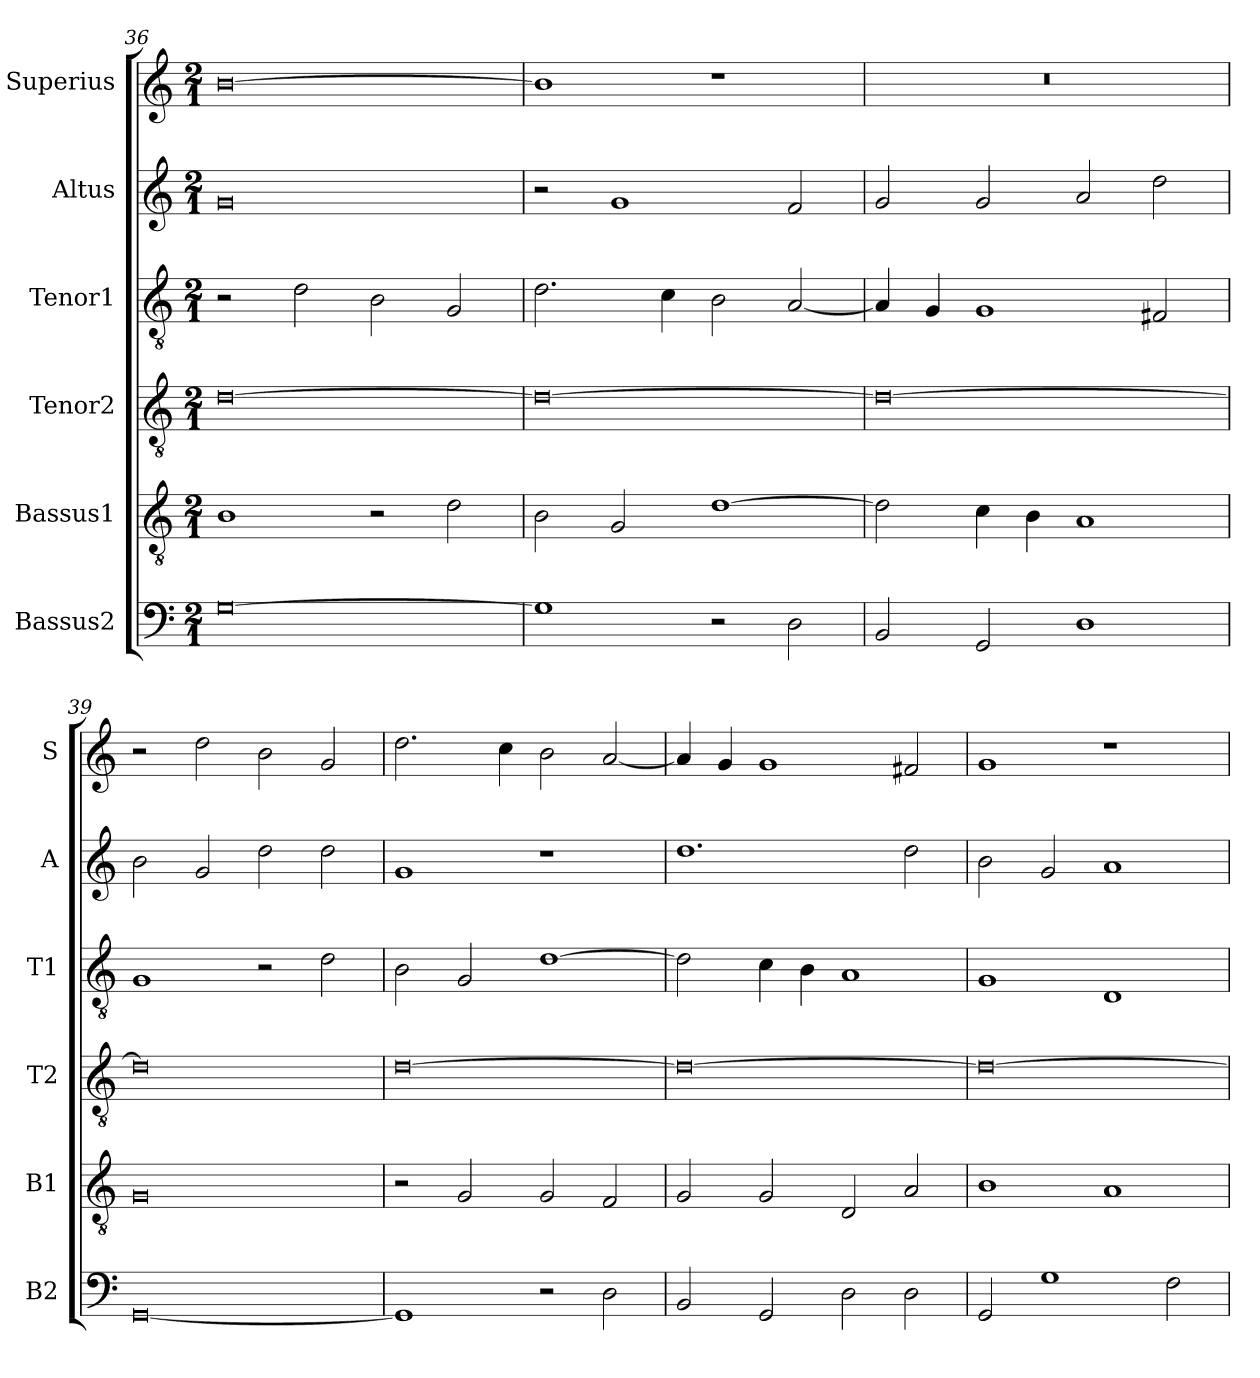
**kern	**kern	**kern	**kern	**kern	**kern
*part6	*part5	*part4	*part3	*part2	*part1
*staff6	*staff5	*staff4	*staff3	*staff2	*staff1
*I"Bassus2	*I"Bassus1	*I"Tenor2	*I"Tenor1	*I"Altus	*I"Superius
*I'B2	*I'B1	*I'T2	*I'T1	*I'A	*I'S
*clefF4	*clefGv2	*clefGv2	*clefGv2	*clefG2	*clefG2
*k[]	*k[]	*k[]	*k[]	*k[]	*k[]
*M2/1	*M2/1	*M2/1	*M2/1	*M2/1	*M2/1
=36	=36	=36	=36	=36	=36
[0G	1B	[0d	2r	0g	[0b
.	.	.	2d\	.	.
.	2r	.	2B\	.	.
.	2d\	.	2G/	.	.
=37	=37	=37	=37	=37	=37
1G]	2B\	0d_	2.d\	2r	1b]
.	2G/	.	.	1g	.
.	.	.	4c\	.	.
2r	[1d	.	2B\	.	1r
2D\	.	.	[2A/	2f/	.
=38	=38	=38	=38	=38	=38
2BB/	2d\]	0d_	4A/]	2g/	0r
.	.	.	4G/	.	.
2GG/	4c\	.	1G	2g/	.
.	4B\	.	.	.	.
1D	1A	.	.	2a/	.
.	.	.	2F#X/	2dd\	.
=39	=39	=39	=39	=39	=39
[0GG	0G	0d]	1G	2b\	2r
.	.	.	.	2g/	2dd\
.	.	.	2r	2dd\	2b\
.	.	.	2d\	2dd\	2g/
=40	=40	=40	=40	=40	=40
1GG]	2r	[0d	2B\	1g	2.dd\
.	2G/	.	2G/	.	.
.	.	.	.	.	4cc\
2r	2G/	.	[1d	1r	2b\
2D\	2F/	.	.	.	[2a/
=41	=41	=41	=41	=41	=41
2BB/	2G/	0d_	2d\]	1.dd	4a/]
.	.	.	.	.	4g/
2GG/	2G/	.	4c\	.	1g
.	.	.	4B\	.	.
2D\	2D/	.	1A	.	.
2D\	2A/	.	.	2dd\	2f#X/
=42	=42	=42	=42	=42	=42
2GG/	1B	0d_	1G	2b\	1g
1G	.	.	.	2g/	.
.	1A	.	1D	1a	1r
2F\	.	.	.	.	.
=	=	=	=	=	=
*-	*-	*-	*-	*-	*-
